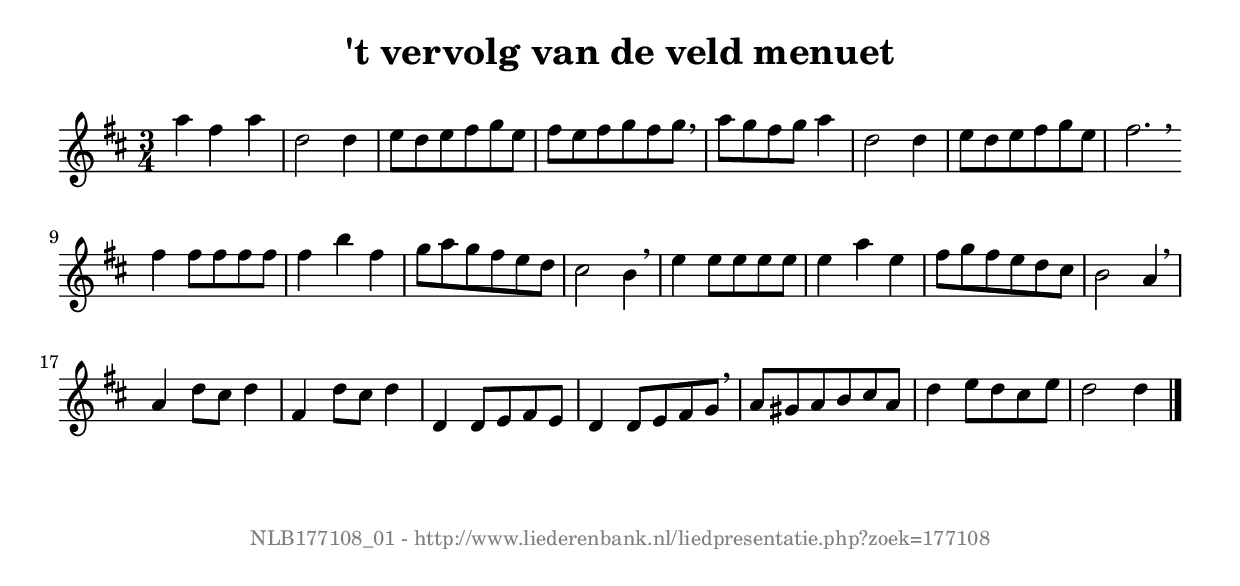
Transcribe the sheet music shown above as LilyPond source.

%
% produced by wce2krn 1.64 (7 June 2014)
%
\version"2.16"
#(append! paper-alist '(("long" . (cons (* 210 mm) (* 2000 mm)))))
#(set-default-paper-size "long")
sb = {\breathe}
mBreak = {\breathe }
bBreak = {\breathe }
x = {\once\override NoteHead #'style = #'cross }
gl=\glissando
itime={\override Staff.TimeSignature #'stencil = ##f }
ficta = {\once\set suggestAccidentals = ##t}
fine = {\once\override Score.RehearsalMark #'self-alignment-X = #1 \mark \markup {\italic{Fine}}}
dc = {\once\override Score.RehearsalMark #'self-alignment-X = #1 \mark \markup {\italic{D.C.}}}
dcf = {\once\override Score.RehearsalMark #'self-alignment-X = #1 \mark \markup {\italic{D.C. al Fine}}}
dcc = {\once\override Score.RehearsalMark #'self-alignment-X = #1 \mark \markup {\italic{D.C. al Coda}}}
ds = {\once\override Score.RehearsalMark #'self-alignment-X = #1 \mark \markup {\italic{D.S.}}}
dsf = {\once\override Score.RehearsalMark #'self-alignment-X = #1 \mark \markup {\italic{D.S. al Fine}}}
dsc = {\once\override Score.RehearsalMark #'self-alignment-X = #1 \mark \markup {\italic{D.S. al Coda}}}
pv = {\set Score.repeatCommands = #'((volta "1"))}
sv = {\set Score.repeatCommands = #'((volta "2"))}
tv = {\set Score.repeatCommands = #'((volta "3"))}
qv = {\set Score.repeatCommands = #'((volta "4"))}
xv = {\set Score.repeatCommands = #'((volta #f))}
\header{ tagline = ""
title = "'t vervolg van de veld menuet"
}
\score {{
\key d \major
\relative g'
{
\set melismaBusyProperties = #'()
\time 3/4
\tempo 4=120
\override Score.MetronomeMark #'transparent = ##t
\override Score.RehearsalMark #'break-visibility = #(vector #t #t #f)
a'4 fis a | d,2 d4 e8 d e fis g e fis e fis g fis g \sb a g fis g a4 d,2 d4 e8 d e fis g e fis2. \bar ":|" \bBreak
fis4 fis8 fis fis fis fis4 b fis g8 a g fis e d cis2 b4 \sb e4 e8 e e e e4 a e fis8 g fis e d cis b2 a4 \mBreak \bar "|"
a4 d8 cis d4 fis,4 d'8 cis d4 d,4 d8 e fis e d4 d8 e fis g \sb a gis a b cis a d4 e8 d cis e d2 d4 \bar "|."
 }}
 \midi { }
 \layout {
            indent = 0.0\cm
}
}
\markup { \vspace #0 } \markup { \with-color #grey \fill-line { \center-column { \smaller "NLB177108_01 - http://www.liederenbank.nl/liedpresentatie.php?zoek=177108" } } }
